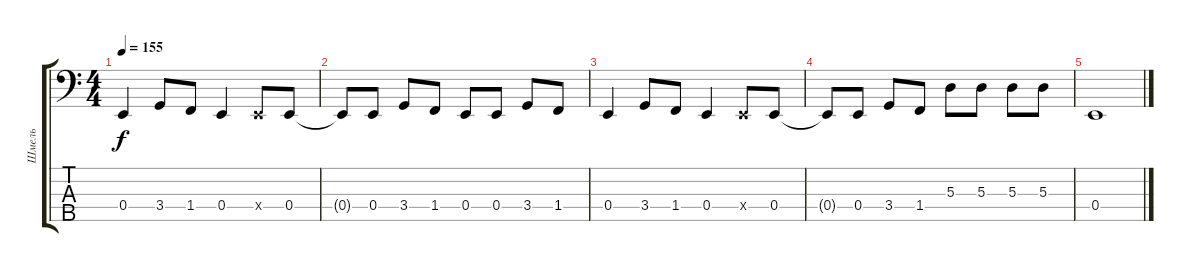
\track ("Шмель" "Шмель") {instrument electricbassfinger}
\staff {score tabs}
\tuning (G2 D2 A1 E1 B0) {hide}
\ts (4 4)
\tempo 155
\clef f4
\ks c
0.4.4{dy f} 3.4.8 1.4.8 0.4.4 0.4{x}.8 0.4.8 |
0.4{t}.8 0.4.8 3.4.8 1.4.8 0.4.8 0.4.8 3.4.8 1.4.8 |
0.4.4 3.4.8 1.4.8 0.4.4 0.4{x}.8 0.4.8 |
0.4{t}.8 0.4.8 3.4.8 1.4.8 5.3.8 5.3.8 5.3.8 5.3.8 |
0.4.1
